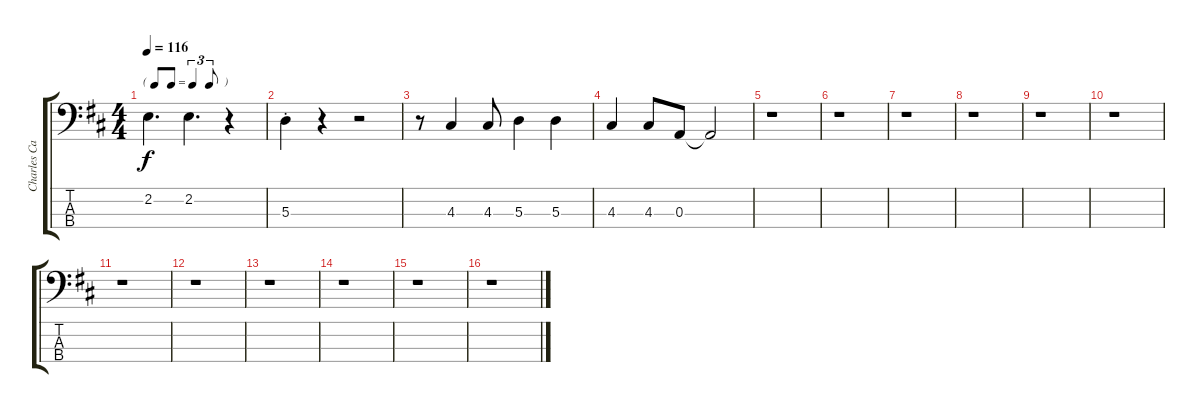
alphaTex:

\track ("Charles Calmese – Bass" "Charles Ca") {instrument electricbassfinger}
\staff {score tabs}
\tuning (G2 D2 A1 E1) {hide}
\ts (4 4)
\tf triplet8th
\tempo 116
\clef f4
\ks d
2.2.4{d dy f} 2.2.4{d} r.4 |
5.3{st}.4 r.4 r.2 |
r.8 4.3.4 4.3.8 5.3.4 5.3.4 |
4.3.4 4.3.8 0.3.8 0.3{t}.2 |
r.1 |
r.1 |
r.1 |
r.1 |
r.1 |
r.1 |
r.1 |
r.1 |
r.1 |
r.1 |
r.1 |
r.1
